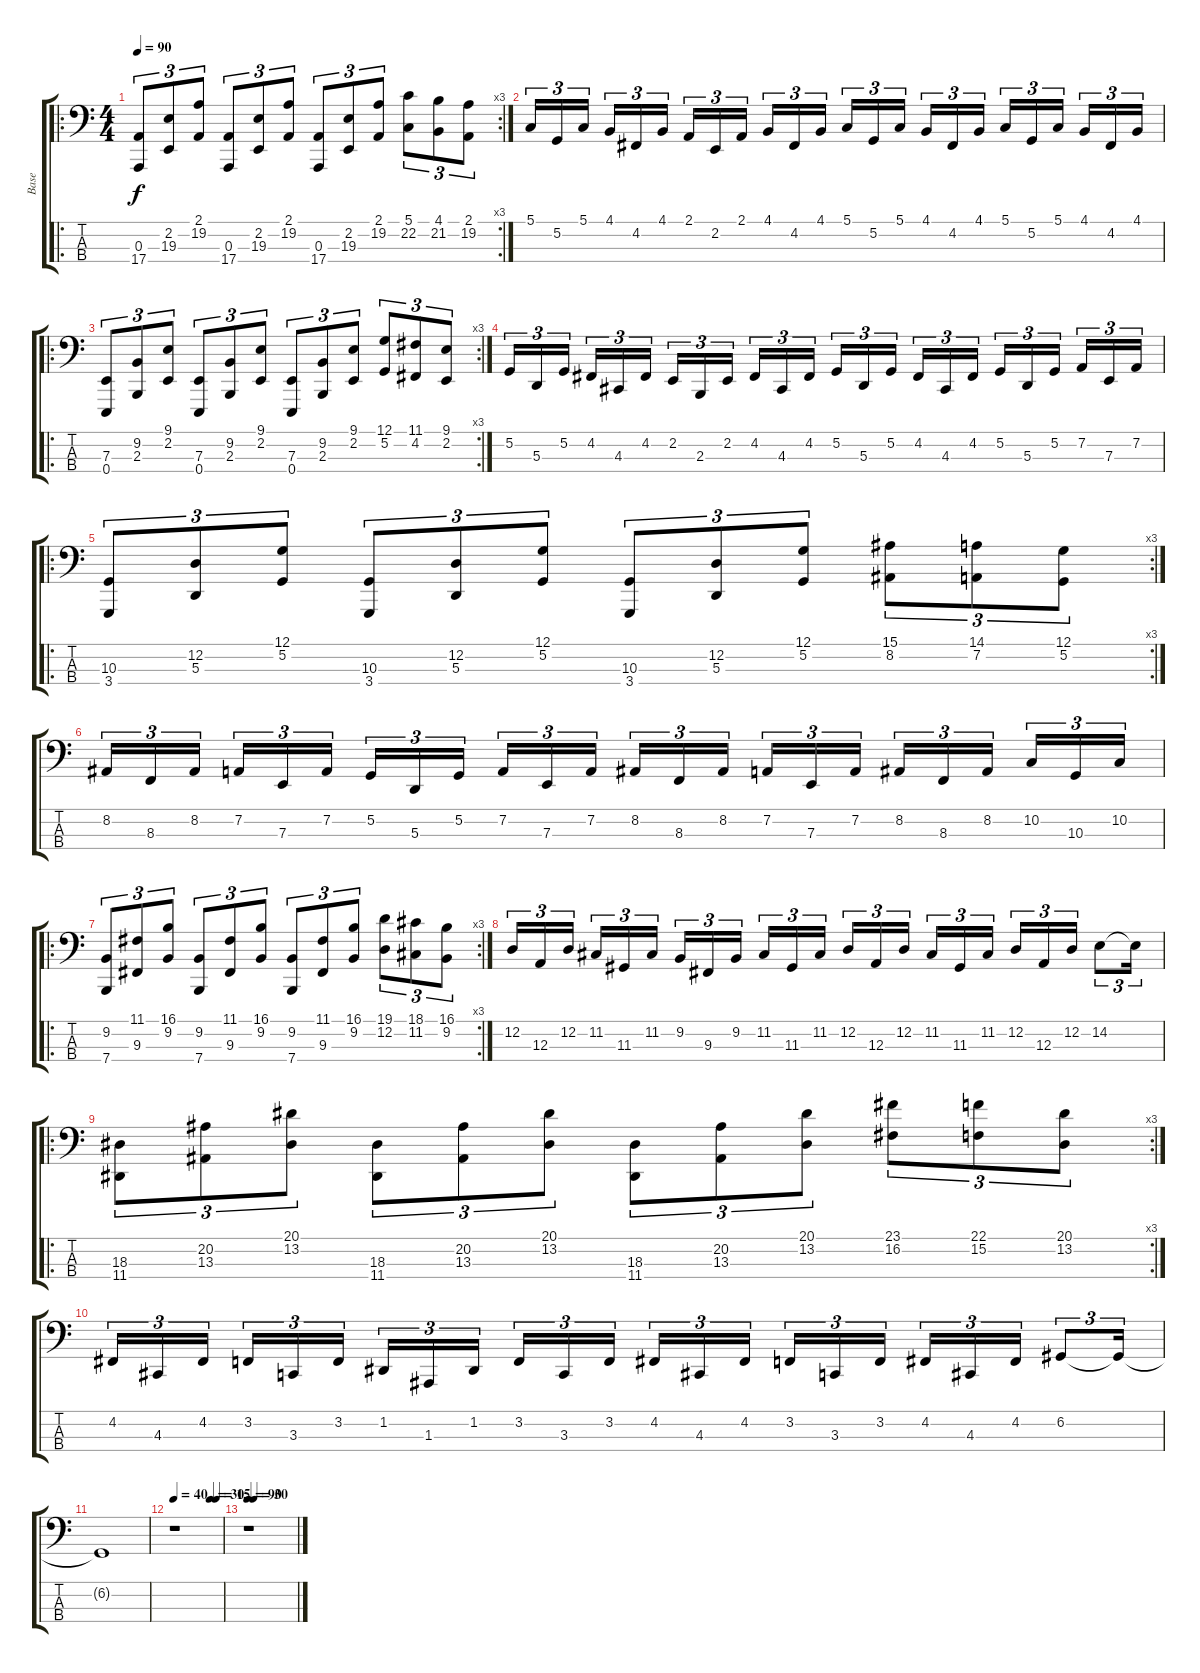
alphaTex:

\track ("Base" "Base") {instrument electricgrandpiano}
\staff {score tabs}
\tuning (G2 D2 A1 E1) {hide}
\ro
\rc 3
\ts (4 4)
\tempo 90
\clef f4
\ks c
(0.3 17.4).8{tu (3 2) dy f} (2.2 19.3).8{tu (3 2)} (2.1 19.2).8{tu (3 2)} (0.3 17.4).8{tu (3 2)} (2.2 19.3).8{tu (3 2)} (2.1 19.2).8{tu (3 2)} (0.3 17.4).8{tu (3 2)} (2.2 19.3).8{tu (3 2)} (2.1 19.2).8{tu (3 2)} (5.1 22.2).8{tu (3 2)} (4.1 21.2).8{tu (3 2)} (2.1 19.2).8{tu (3 2)} |
5.1.16{tu (3 2)} 5.2.16{tu (3 2)} 5.1.16{tu (3 2)} 4.1.16{tu (3 2)} 4.2.16{tu (3 2)} 4.1.16{tu (3 2)} 2.1.16{tu (3 2)} 2.2.16{tu (3 2)} 2.1.16{tu (3 2)} 4.1.16{tu (3 2)} 4.2.16{tu (3 2)} 4.1.16{tu (3 2)} 5.1.16{tu (3 2)} 5.2.16{tu (3 2)} 5.1.16{tu (3 2)} 4.1.16{tu (3 2)} 4.2.16{tu (3 2)} 4.1.16{tu (3 2)} 5.1.16{tu (3 2)} 5.2.16{tu (3 2)} 5.1.16{tu (3 2)} 4.1.16{tu (3 2)} 4.2.16{tu (3 2)} 4.1.16{tu (3 2)} |
\ro
\rc 3
(7.3 0.4).8{tu (3 2)} (9.2 2.3).8{tu (3 2)} (9.1 2.2).8{tu (3 2)} (7.3 0.4).8{tu (3 2)} (9.2 2.3).8{tu (3 2)} (9.1 2.2).8{tu (3 2)} (7.3 0.4).8{tu (3 2)} (9.2 2.3).8{tu (3 2)} (9.1 2.2).8{tu (3 2)} (12.1 5.2).8{tu (3 2)} (11.1 4.2).8{tu (3 2)} (9.1 2.2).8{tu (3 2)} |
5.2.16{tu (3 2)} 5.3.16{tu (3 2)} 5.2.16{tu (3 2)} 4.2.16{tu (3 2)} 4.3.16{tu (3 2)} 4.2.16{tu (3 2)} 2.2.16{tu (3 2)} 2.3.16{tu (3 2)} 2.2.16{tu (3 2)} 4.2.16{tu (3 2)} 4.3.16{tu (3 2)} 4.2.16{tu (3 2)} 5.2.16{tu (3 2)} 5.3.16{tu (3 2)} 5.2.16{tu (3 2)} 4.2.16{tu (3 2)} 4.3.16{tu (3 2)} 4.2.16{tu (3 2)} 5.2.16{tu (3 2)} 5.3.16{tu (3 2)} 5.2.16{tu (3 2)} 7.2.16{tu (3 2)} 7.3.16{tu (3 2)} 7.2.16{tu (3 2)} |
\ro
\rc 3
(10.3 3.4).8{tu (3 2)} (12.2 5.3).8{tu (3 2)} (12.1 5.2).8{tu (3 2)} (10.3 3.4).8{tu (3 2)} (12.2 5.3).8{tu (3 2)} (12.1 5.2).8{tu (3 2)} (10.3 3.4).8{tu (3 2)} (12.2 5.3).8{tu (3 2)} (12.1 5.2).8{tu (3 2)} (15.1 8.2).8{tu (3 2)} (14.1 7.2).8{tu (3 2)} (12.1 5.2).8{tu (3 2)} |
8.2.16{tu (3 2)} 8.3.16{tu (3 2)} 8.2.16{tu (3 2)} 7.2.16{tu (3 2)} 7.3.16{tu (3 2)} 7.2.16{tu (3 2)} 5.2.16{tu (3 2)} 5.3.16{tu (3 2)} 5.2.16{tu (3 2)} 7.2.16{tu (3 2)} 7.3.16{tu (3 2)} 7.2.16{tu (3 2)} 8.2.16{tu (3 2)} 8.3.16{tu (3 2)} 8.2.16{tu (3 2)} 7.2.16{tu (3 2)} 7.3.16{tu (3 2)} 7.2.16{tu (3 2)} 8.2.16{tu (3 2)} 8.3.16{tu (3 2)} 8.2.16{tu (3 2)} 10.2.16{tu (3 2)} 10.3.16{tu (3 2)} 10.2.16{tu (3 2)} |
\ro
\rc 3
(9.2 7.4).8{tu (3 2)} (11.1 9.3).8{tu (3 2)} (16.1 9.2).8{tu (3 2)} (9.2 7.4).8{tu (3 2)} (11.1 9.3).8{tu (3 2)} (16.1 9.2).8{tu (3 2)} (9.2 7.4).8{tu (3 2)} (11.1 9.3).8{tu (3 2)} (16.1 9.2).8{tu (3 2)} (19.1 12.2).8{tu (3 2)} (18.1 11.2).8{tu (3 2)} (16.1 9.2).8{tu (3 2)} |
12.2.16{tu (3 2)} 12.3.16{tu (3 2)} 12.2.16{tu (3 2)} 11.2.16{tu (3 2)} 11.3.16{tu (3 2)} 11.2.16{tu (3 2)} 9.2.16{tu (3 2)} 9.3.16{tu (3 2)} 9.2.16{tu (3 2)} 11.2.16{tu (3 2)} 11.3.16{tu (3 2)} 11.2.16{tu (3 2)} 12.2.16{tu (3 2)} 12.3.16{tu (3 2)} 12.2.16{tu (3 2)} 11.2.16{tu (3 2)} 11.3.16{tu (3 2)} 11.2.16{tu (3 2)} 12.2.16{tu (3 2)} 12.3.16{tu (3 2)} 12.2.16{tu (3 2)} 14.2.8{tu (3 2)} 14.2{t}.16{tu (3 2)} |
\ro
\rc 3
(18.3 11.4).8{tu (3 2)} (20.2 13.3).8{tu (3 2)} (20.1 13.2).8{tu (3 2)} (18.3 11.4).8{tu (3 2)} (20.2 13.3).8{tu (3 2)} (20.1 13.2).8{tu (3 2)} (18.3 11.4).8{tu (3 2)} (20.2 13.3).8{tu (3 2)} (20.1 13.2).8{tu (3 2)} (23.1 16.2).8{tu (3 2)} (22.1 15.2).8{tu (3 2)} (20.1 13.2).8{tu (3 2)} |
4.2.16{tu (3 2)} 4.3.16{tu (3 2)} 4.2.16{tu (3 2)} 3.2.16{tu (3 2)} 3.3.16{tu (3 2)} 3.2.16{tu (3 2)} 1.2.16{tu (3 2)} 1.3.16{tu (3 2)} 1.2.16{tu (3 2)} 3.2.16{tu (3 2)} 3.3.16{tu (3 2)} 3.2.16{tu (3 2)} 4.2.16{tu (3 2)} 4.3.16{tu (3 2)} 4.2.16{tu (3 2)} 3.2.16{tu (3 2)} 3.3.16{tu (3 2)} 3.2.16{tu (3 2)} 4.2.16{tu (3 2)} 4.3.16{tu (3 2)} 4.2.16{tu (3 2)} 6.2.8{tu (3 2)} 6.2{t}.16{tu (3 2)} |
6.2{t}.1 |
\tempo 40
\tempo (30 0.75)
\tempo (15 0.875)
r.1 |
\tempo 90
\tempo (30 0.125)
r.1
